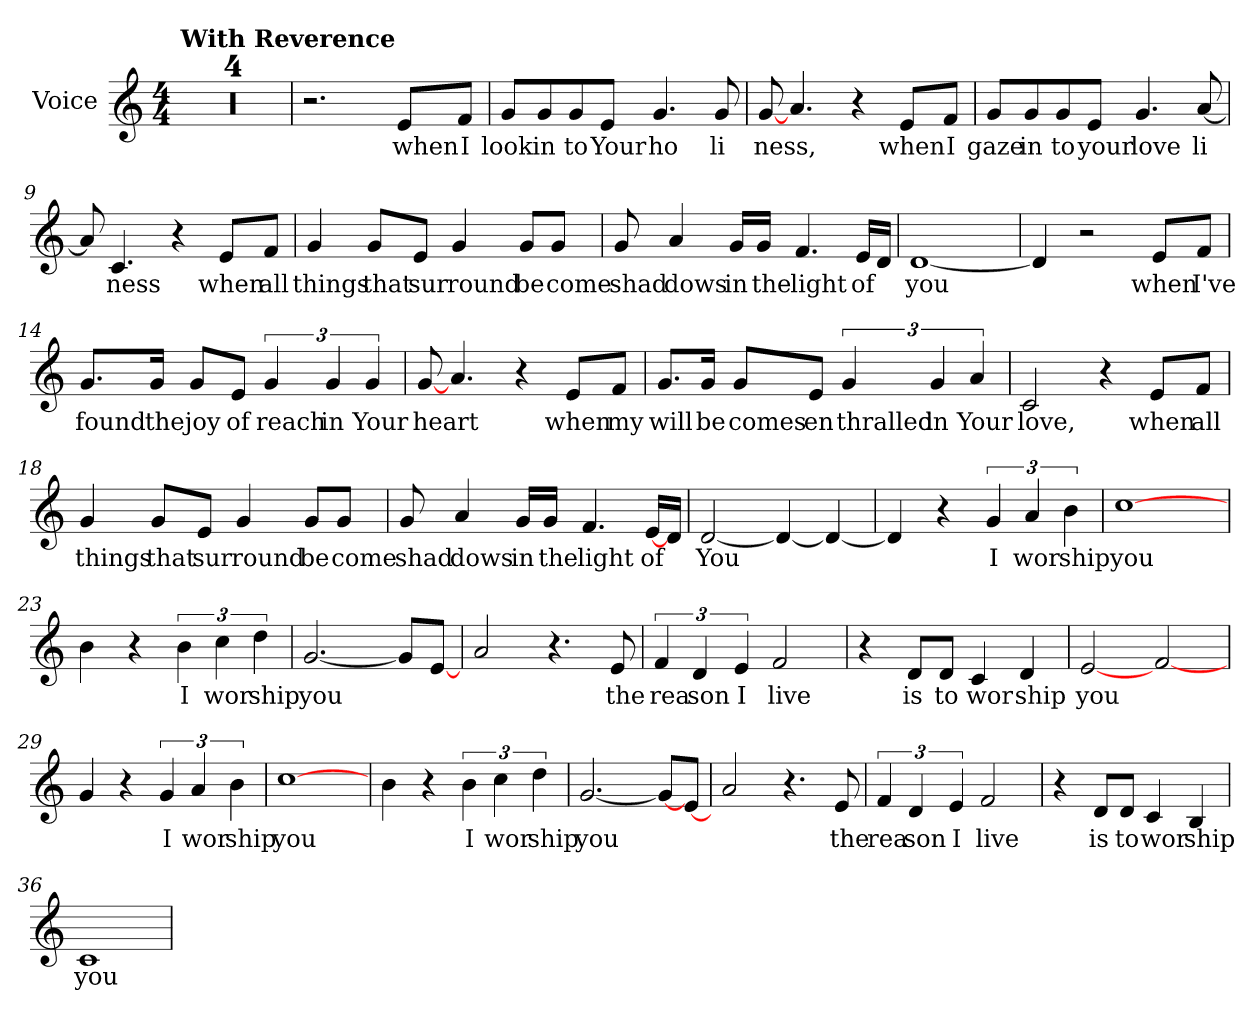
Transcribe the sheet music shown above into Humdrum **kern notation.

**kern	**text
*part1	*part1
*staff1	*staff1
*I"Voice	*
*I'V	*
*clefG2	*
*k[]	*
*C:	*
*M4/4	*
*MM76	*
=1	=1
!LO:TX:a:B:t=With Reverence	!
1r	.
=2	=2
1r	.
=3	=3
1r	.
=4	=4
1r	.
=5	=5
2.r	.
!	!LO:LY:b
8e/L	when
!	!LO:LY:b
8f/J	I
=6	=6
!	!LO:LY:b
8g/L	look
!	!LO:LY:b
8g/	in
!	!LO:LY:b
8g/	to
!	!LO:LY:b
8e/J	Your
!	!LO:LY:b
4.g/	ho
!	!LO:LY:b
8g/	li
!!LO:LB:g=z
=7	=7
!	!LO:LY:b
[8g/	ness,
4.a/	.
4r	.
!	!LO:LY:b
8e/L	when
!	!LO:LY:b
8f/J	I
=8	=8
!	!LO:LY:b
8g/L	gaze
!	!LO:LY:b
8g/	in
!	!LO:LY:b
8g/	to
!	!LO:LY:b
8e/J	your
!	!LO:LY:b
4.g/	love
!	!LO:LY:b
[8a/	li
=9	=9
8a/]	.
!	!LO:LY:b
4.c/	ness
4r	.
!	!LO:LY:b
8e/L	when
!	!LO:LY:b
8f/J	all
=10	=10
!	!LO:LY:b
4g/	things
!	!LO:LY:b
8g/L	that
!	!LO:LY:b
8e/J	sur
!	!LO:LY:b
4g/	round
!	!LO:LY:b
8g/L	be
!	!LO:LY:b
8g/J	come
!!LO:LB:g=z
=11	=11
!	!LO:LY:b
8g/	shad
!	!LO:LY:b
4a/	dows
!	!LO:LY:b
16g/LL	in
!	!LO:LY:b
16g/JJ	the
!	!LO:LY:b
4.f/	light
!	!LO:LY:b
16e/LL	of
16d/JJ	.
=12	=12
!	!LO:LY:b
[1d	you
=13	=13
4d/]	.
2r	.
!	!LO:LY:b
8e/L	when
!	!LO:LY:b
8f/J	I've
=14	=14
!	!LO:LY:b
8.g/L	found
!	!LO:LY:b
16g/Jk	the
!	!LO:LY:b
8g/L	joy
!	!LO:LY:b
8e/J	of
!	!LO:LY:b
6g/	reach
!	!LO:LY:b
6g/	in
!	!LO:LY:b
6g/	Your
!!LO:LB:g=z
=15	=15
!	!LO:LY:b
[8g/	heart
4.a/	.
4r	.
!	!LO:LY:b
8e/L	when
!	!LO:LY:b
8f/J	my
=16	=16
!	!LO:LY:b
8.g/L	will
!	!LO:LY:b
16g/Jk	be
!	!LO:LY:b
8g/L	comes
!	!LO:LY:b
8e/J	en
!	!LO:LY:b
6g/	thralled
!	!LO:LY:b
6g/	in
!	!LO:LY:b
6a/	Your
=17	=17
!	!LO:LY:b
2c/	love,
4r	.
!	!LO:LY:b
8e/L	when
!	!LO:LY:b
8f/J	all
=18	=18
!	!LO:LY:b
4g/	things
!	!LO:LY:b
8g/L	that
!	!LO:LY:b
8e/J	sur
!	!LO:LY:b
4g/	round
!	!LO:LY:b
8g/L	be
!	!LO:LY:b
8g/J	come
!!LO:LB:g=z
=19	=19
!	!LO:LY:b
8g/	shad
!	!LO:LY:b
4a/	dows
!	!LO:LY:b
16g/LL	in
!	!LO:LY:b
16g/JJ	the
!	!LO:LY:b
4.f/	light
!	!LO:LY:b
[16e/LL	of
16d/JJ	.
=20	=20
!	!LO:LY:b
[2d/	You
4d/_	.
4d/_	.
=21	=21
4d/]	.
4r	.
!	!LO:LY:b
6g/	I
!	!LO:LY:b
6a/	wor
!	!LO:LY:b
6b\	ship
=22	=22
!	!LO:LY:b
[1cc	you
=23	=23
4b\	.
4r	.
!	!LO:LY:b
6b\	I
!	!LO:LY:b
6cc\	wor
!	!LO:LY:b
6dd\	ship
!!LO:LB:g=z
=24	=24
!	!LO:LY:b
[2.g/	you
8g/L]	.
[8e/J	.
=25	=25
2a/	.
4.r	.
!	!LO:LY:b
8e/	the
=26	=26
!	!LO:LY:b
6f/	rea
!	!LO:LY:b
6d/	son
!	!LO:LY:b
6e/	I
!	!LO:LY:b
2f/	live
=27	=27
4r	.
!	!LO:LY:b
8d/L	is
!	!LO:LY:b
8d/J	to
!	!LO:LY:b
4c/	wor
!	!LO:LY:b
4d/	ship
=28	=28
!	!LO:LY:b
[2e/	you
[2f/	.
=29	=29
4g/	.
4r	.
!	!LO:LY:b
6g/	I
!	!LO:LY:b
6a/	wor
!	!LO:LY:b
6b\	ship
!!LO:LB:g=z
=30	=30
!	!LO:LY:b
[1cc	you
=31	=31
4b\	.
4r	.
!	!LO:LY:b
6b\	I
!	!LO:LY:b
6cc\	wor
!	!LO:LY:b
6dd\	ship
=32	=32
!	!LO:LY:b
[2.g/	you
8g/L_	.
[8e/J	.
=33	=33
2a/	.
4.r	.
!	!LO:LY:b
8e/	the
=34	=34
!	!LO:LY:b
6f/	rea
!	!LO:LY:b
6d/	son
!	!LO:LY:b
6e/	I
!	!LO:LY:b
2f/	live
=35	=35
4r	.
!	!LO:LY:b
8d/L	is
!	!LO:LY:b
8d/J	to
!	!LO:LY:b
4c/	wor
!	!LO:LY:b
4B/	ship
!!LO:LB:g=z
=36	=36
!	!LO:LY:b
1c	you
=	=
*-	*-
